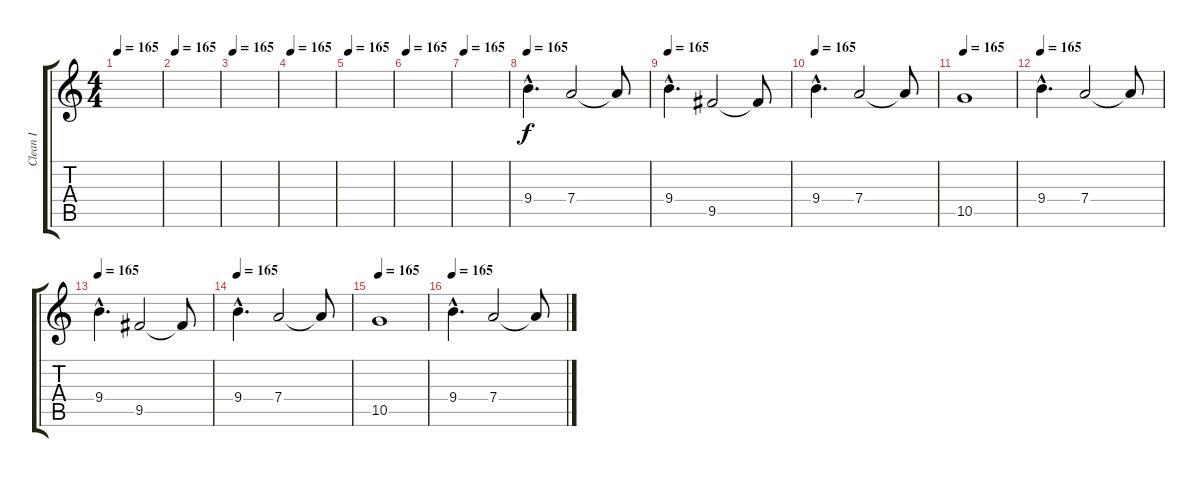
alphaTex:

\track ("Clean I" "Clean I") {instrument electricguitarclean}
\staff {score tabs}
\tuning (E4 B3 G3 D3 A2 E2) {hide}
\ts (4 4)
\tempo 165
\clef g2
\ks c
|
\tempo 165
|
\tempo 165
|
\tempo 165
|
\tempo 165
|
\tempo 165
|
\tempo 165
|
\tempo 165
9.4{hac}.4{d} 7.4.2 7.4{t}.8 |
\tempo 165
9.4{hac}.4{d} 9.5.2 9.5{t}.8 |
\tempo 165
9.4{hac}.4{d} 7.4.2 7.4{t}.8 |
\tempo 165
10.5.1 |
\tempo 165
9.4{hac}.4{d} 7.4.2 7.4{t}.8 |
\tempo 165
9.4{hac}.4{d} 9.5.2 9.5{t}.8 |
\tempo 165
9.4{hac}.4{d} 7.4.2 7.4{t}.8 |
\tempo 165
10.5.1 |
\tempo 165
9.4{hac}.4{d} 7.4.2 7.4{t}.8
